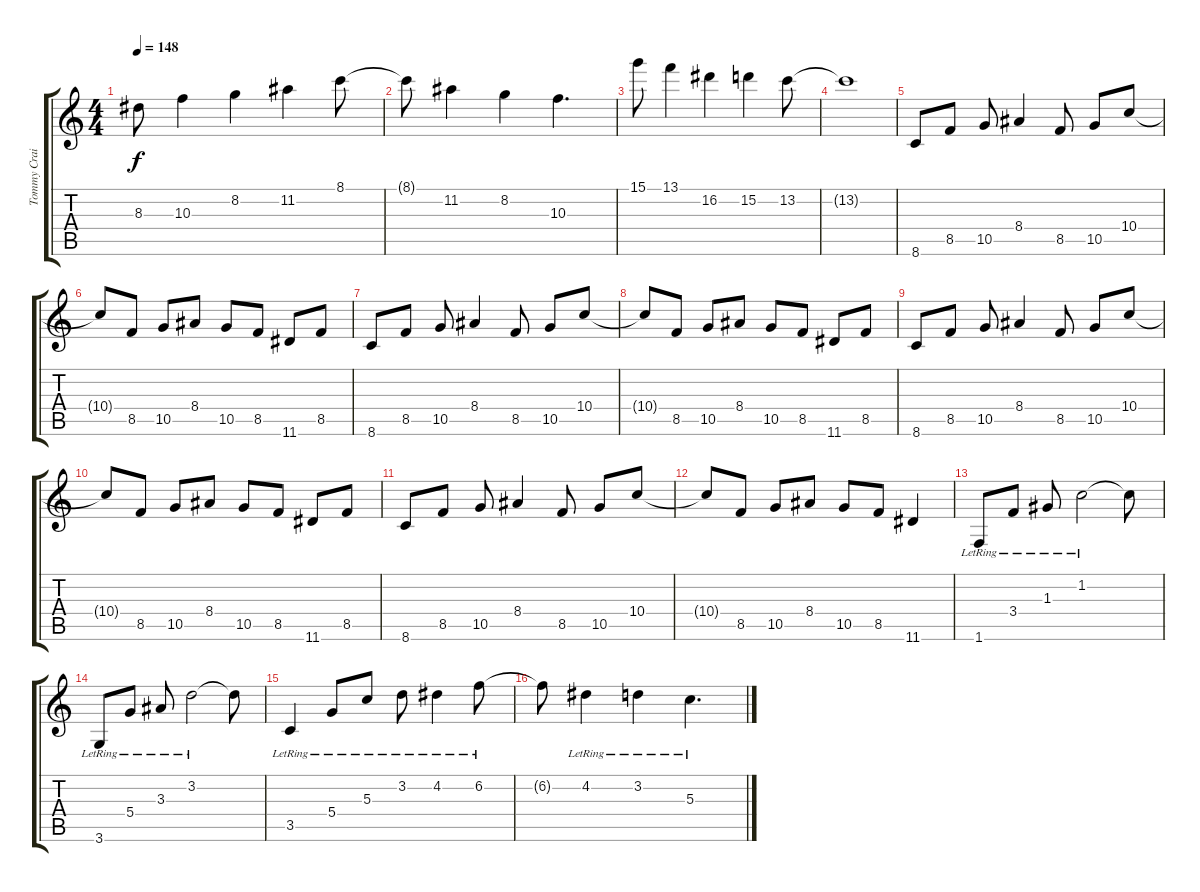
\track ("Tommy Crain Guitar" "Tommy Crai") {instrument overdrivenguitar}
\staff {score tabs}
\tuning (E4 B3 G3 D3 A2 E2) {hide}
\ts (4 4)
\tempo 148
\clef g2
\ks c
8.3.8{dy f} 10.3.4 8.2.4 11.2.4 8.1.8 |
8.1{t}.8 11.2.4 8.2.4 10.3.4{d} |
15.1.8 13.1.4 16.2.4 15.2.4 13.2.8 |
13.2{t}.1 |
8.6.8{volume 13 balance 8 instrument overdrivenguitar} 8.5.8 10.5.8 8.4.4 8.5.8 10.5.8 10.4.8 |
10.4{t}.8 8.5.8 10.5.8 8.4.8 10.5.8 8.5.8 11.6.8 8.5.8 |
8.6.8 8.5.8 10.5.8 8.4.4 8.5.8 10.5.8 10.4.8 |
10.4{t}.8 8.5.8 10.5.8 8.4.8 10.5.8 8.5.8 11.6.8 8.5.8 |
8.6.8 8.5.8 10.5.8 8.4.4 8.5.8 10.5.8 10.4.8 |
10.4{t}.8 8.5.8 10.5.8 8.4.8 10.5.8 8.5.8 11.6.8 8.5.8 |
8.6.8 8.5.8 10.5.8 8.4.4 8.5.8 10.5.8 10.4.8 |
10.4{t}.8 8.5.8 10.5.8 8.4.8 10.5.8 8.5.8 11.6.4 |
1.6{lr}.8{volume 14 instrument electricguitarclean} 3.4{lr}.8 1.3{lr}.8 1.2{lr}.2 1.2{t}.8 |
3.6{lr}.8 5.4{lr}.8 3.3{lr}.8 3.2{lr}.2 3.2{t}.8 |
3.5{lr}.4 5.4{lr}.8 5.3{lr}.8 3.2{lr}.8 4.2{lr}.4 6.2{lr}.8 |
6.2{t}.8 4.2{lr}.4 3.2{lr}.4 5.3{lr}.4{d}
